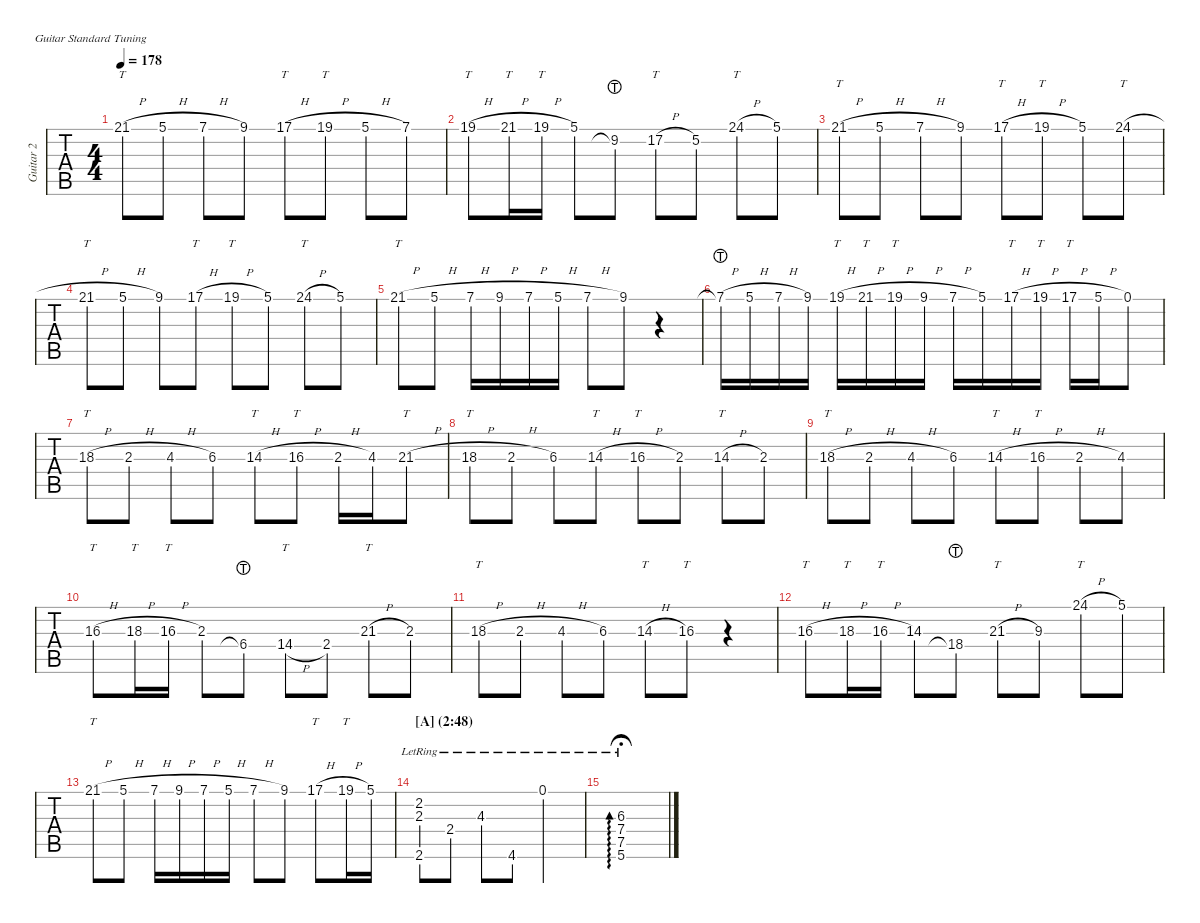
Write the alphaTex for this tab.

\defaultSystemsLayout 4
\hideDynamics
\bracketExtendMode nobrackets
\multiTrackTrackNamePolicy allsystems
\firstSystemTrackNameMode fullname
\otherSystemsTrackNameMode fullname
\otherSystemsTrackNameOrientation horizontal
\track ("Guitar 2" "Guitar 2") {instrument overdrivenguitar}
\staff {tabs}
\tuning (E4 B3 G3 D3 A2 E2)
\ts (4 4)
\scale
0.996705
\tempo 178
\accidentals auto
\clef g2
\ottava regular
\simile none
\ks c
21.1{h acc #}.8{tt dy mf} 5.1{h}.8 7.1{h}.8 9.1{acc #}.8 17.1{h}.8{tt} 19.1{h}.8{tt} 5.1{h}.8 7.1.8 |
\scale
1.0117 19.1{h}.8{tt} 21.1{h acc #}.16{tt} 19.1{h}.16{tt} 5.1.8 9.2{lht acc #}.8 17.2{h}.8{tt} 5.2.8 24.1{h}.8{tt} 5.1.8 |
\scale
0.988301 21.1{h acc #}.8{tt} 5.1{h}.8 7.1{h}.8 9.1{acc #}.8 17.1{h}.8{tt} 19.1{h}.8{tt} 5.1.8 24.1{h}.8{tt} |
21.1{h acc #}.8{tt} 5.1{h}.8 9.1{acc #}.8 17.1{h}.8{tt} 19.1{h}.8{tt} 5.1.8 24.1{h}.8{tt} 5.1.8 |
\scale
1.00346 21.1{h acc #}.8{tt} 5.1{h}.8 7.1{h}.16 9.1{h acc #}.16 7.1{h}.16 5.1{h}.16 7.1{h}.8 9.1{acc #}.8 r.4 |
\scale
1.01081 7.1{h lht}.16 5.1{h}.16 7.1{h}.16 9.1{acc #}.16 19.1{h}.16{tt} 21.1{h acc #}.16{tt} 19.1{h}.16{tt} 9.1{h acc #}.16 7.1{h}.16 5.1.16 17.1{h}.16{tt} 19.1{h}.16{tt} 17.1{h}.16{tt} 5.1{h}.16 0.1.8 |
\scale
0.98573 18.3{h acc #}.8{tt} 2.3{h}.8 4.3{h}.8 6.3{acc #}.8 14.3{h}.8{tt} 16.3{h}.8{tt} 2.3{h}.16 4.3.16 21.3{h}.8{tt} |
\scale
1.00502 18.3{h acc #}.8{tt} 2.3{h}.8 6.3{acc #}.8 14.3{h}.8{tt} 16.3{h}.8{tt} 2.3.8 14.3{h}.8{tt} 2.3.8 |
\scale
1.0025 18.3{h acc #}.8{tt} 2.3{h}.8 4.3{h}.8 6.3{acc #}.8 14.3{h}.8{tt} 16.3{h}.8{tt} 2.3{h}.8 4.3.8 |
\scale
0.992479 16.3{h}.8{tt} 18.3{h acc #}.16{tt} 16.3{h}.16{tt} 2.3.8 6.4{lht acc #}.8 14.4{h}.8{tt} 2.4.8 21.3{h}.8{tt} 2.3.8 |
\scale
1.00017 18.3{h acc #}.8{tt} 2.3{h}.8 4.3{h}.8 6.3{acc #}.8 14.3{h}.8{tt} 16.3.8{tt} r.4 |
\scale
1.00018 16.3{h}.8{tt} 18.3{h acc #}.16{tt} 16.3{h}.16{tt} 14.3.8 18.4{lht acc #}.8 21.3{h}.8{tt} 9.3.8 24.1{h}.8{tt} 5.1.8 |
\scale
0.99965 21.1{h acc #}.8{tt} 5.1{h}.8 7.1{h}.16 9.1{h acc #}.16 7.1{h}.16 5.1{h}.16 7.1{h}.8 9.1{acc #}.8 17.1{h}.8{tt legatoorigin} 19.1{h}.16{tt legatoorigin} 5.1.16 |
\section ("A" "(2:48)")
\scale
1.00166 (2.6{lr acc #} 2.2{lr acc #} 2.3{lr}).8{instrument distortionguitar} 2.4{lr}.8 4.3{lr}.8 4.6{lr acc #}.8 0.1{lr}.2 |
\scale
0.998341 (5.6{lr} 7.4 6.3{acc #} 7.5).1{ad 0 fermata (medium 1)}
